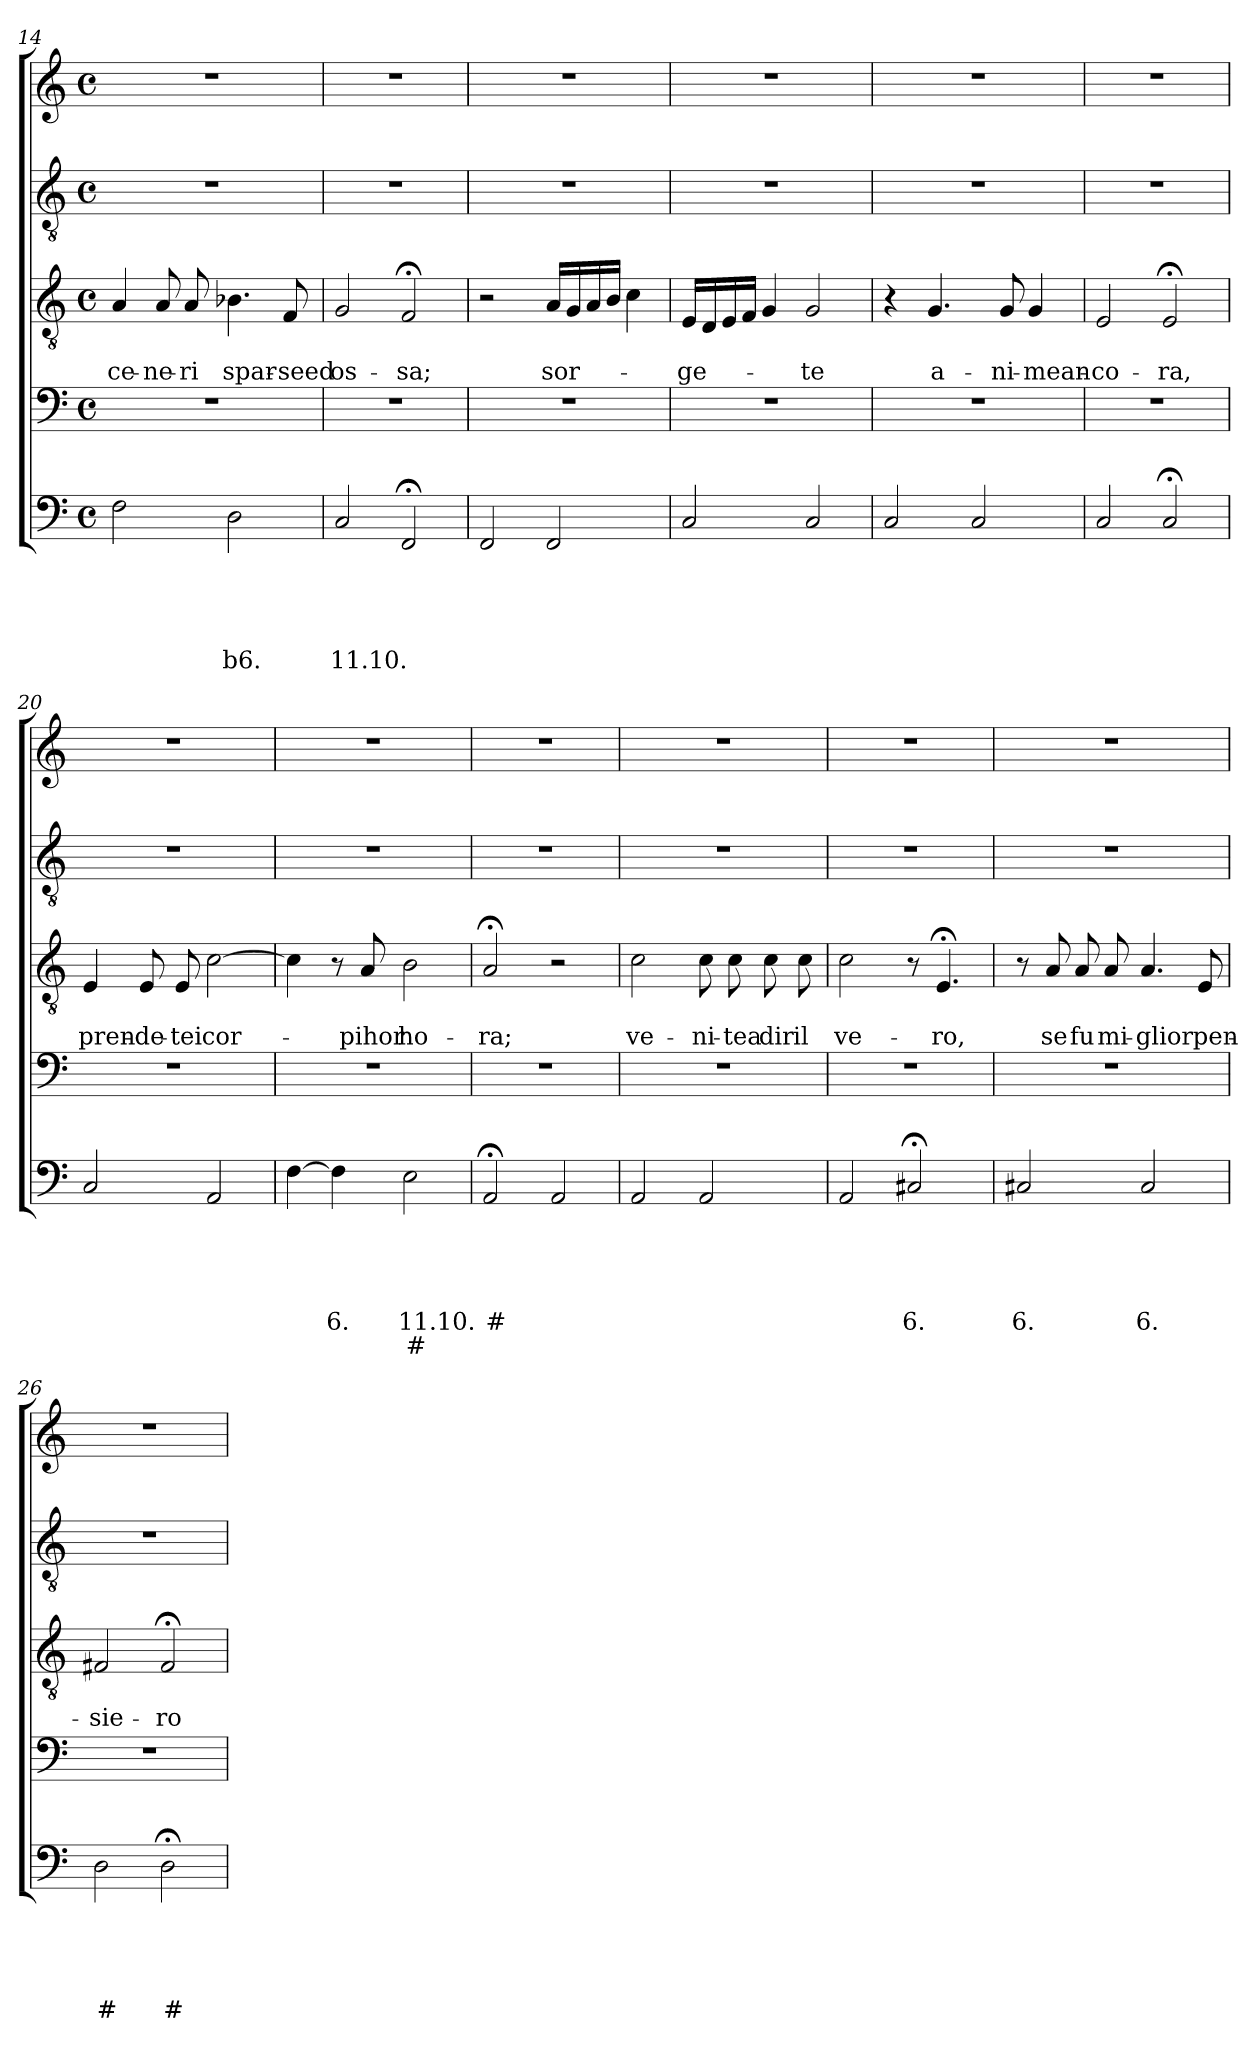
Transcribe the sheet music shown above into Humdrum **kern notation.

**kern	**text	**text	**text	**text	**text	**text	**kern	**kern	**text	**text	**kern	**kern
*part5	*part5	*part5	*part5	*part5	*part5	*part5	*part4	*part3	*part3	*part3	*part2	*part1
*staff5	*staff5	*staff5	*staff5	*staff5	*staff5	*staff5	*staff4	*staff3	*staff3	*staff3	*staff2	*staff1
*clefF4	*	*	*	*	*	*	*clefF4	*clefGv2	*	*	*clefGv2	*clefG2
*k[]	*	*	*	*	*	*	*k[]	*k[]	*	*	*k[]	*k[]
*C:	*	*	*	*	*	*	*C:	*C:	*	*	*C:	*C:
*M4/4	*	*	*	*	*	*	*M4/4	*M4/4	*	*	*M4/4	*M4/4
*met(c)	*	*	*	*	*	*	*met(c)	*met(c)	*	*	*met(c)	*met(c)
=14	=14	=14	=14	=14	=14	=14	=14	=14	=14	=14	=14	=14
2F\	.	.	.	.	.	.	1r	4A/	.	ce-	1r	1r
.	.	.	.	.	.	.	.	8A/	.	-ne-	.	.
.	.	.	.	.	.	.	.	8A/	.	-ri	.	.
2D\	.	.	.	.	b6.	.	.	4.B-X\	.	spar-	.	.
.	.	.	.	.	.	.	.	8F/	.	-seed	.	.
=15	=15	=15	=15	=15	=15	=15	=15	=15	=15	=15	=15	=15
2C/	.	.	.	.	11.10.	.	1r	2G/	.	os-	1r	1r
2FF;</	.	.	.	.	.	.	.	2F;</	.	-sa;	.	.
!!LO:LB:g=z
=16	=16	=16	=16	=16	=16	=16	=16	=16	=16	=16	=16	=16
2FF/	.	.	.	.	.	.	1r	2r	.	.	1r	1r
2FF/	.	.	.	.	.	.	.	16A/LL	.	sor-	.	.
.	.	.	.	.	.	.	.	16G/	.	.	.	.
.	.	.	.	.	.	.	.	16A/	.	.	.	.
.	.	.	.	.	.	.	.	16B/JJ	.	.	.	.
.	.	.	.	.	.	.	.	4c\	.	.	.	.
=17	=17	=17	=17	=17	=17	=17	=17	=17	=17	=17	=17	=17
2C/	.	.	.	.	.	.	1r	16E/LL	.	-ge-	1r	1r
.	.	.	.	.	.	.	.	16D/	.	.	.	.
.	.	.	.	.	.	.	.	16E/	.	.	.	.
.	.	.	.	.	.	.	.	16F/JJ	.	.	.	.
.	.	.	.	.	.	.	.	4G/	.	.	.	.
2C/	.	.	.	.	.	.	.	2G/	.	-te	.	.
=18	=18	=18	=18	=18	=18	=18	=18	=18	=18	=18	=18	=18
2C/	.	.	.	.	.	.	1r	4r	.	.	1r	1r
.	.	.	.	.	.	.	.	4.G/	.	a-	.	.
2C/	.	.	.	.	.	.	.	.	.	.	.	.
.	.	.	.	.	.	.	.	8G/	.	-ni-	.	.
.	.	.	.	.	.	.	.	4G/	.	-mean-	.	.
=19	=19	=19	=19	=19	=19	=19	=19	=19	=19	=19	=19	=19
2C/	.	.	.	.	.	.	1r	2E/	.	-co-	1r	1r
2C;</	.	.	.	.	.	.	.	2E;</	.	-ra,	.	.
=20	=20	=20	=20	=20	=20	=20	=20	=20	=20	=20	=20	=20
2C/	.	.	.	.	.	.	1r	4E/	.	pren-	1r	1r
.	.	.	.	.	.	.	.	8E/	.	-de-	.	.
.	.	.	.	.	.	.	.	8E/	.	-tei	.	.
2AA/	.	.	.	.	.	.	.	[2c\	.	cor-	.	.
!!LO:LB:g=z
=21	=21	=21	=21	=21	=21	=21	=21	=21	=21	=21	=21	=21
[4F\	.	.	.	.	.	.	1r	4c\]	.	.	1r	1r
4F\]	.	.	.	.	6.	.	.	8r	.	.	.	.
.	.	.	.	.	.	.	.	8A/	.	-pihor	.	.
2E\	.	.	.	.	11.10.	#	.	2B\	.	ho-	.	.
=22	=22	=22	=22	=22	=22	=22	=22	=22	=22	=22	=22	=22
2AA;</	.	.	.	.	#	.	1r	2A;</	.	-ra;	1r	1r
2AA/	.	.	.	.	.	.	.	2r	.	.	.	.
=23	=23	=23	=23	=23	=23	=23	=23	=23	=23	=23	=23	=23
2AA/	.	.	.	.	.	.	1r	2c\	.	ve-	1r	1r
2AA/	.	.	.	.	.	.	.	8c\	.	-ni-	.	.
.	.	.	.	.	.	.	.	8c\	.	-tea	.	.
.	.	.	.	.	.	.	.	8c\	.	dir	.	.
.	.	.	.	.	.	.	.	8c\	.	il	.	.
=24	=24	=24	=24	=24	=24	=24	=24	=24	=24	=24	=24	=24
2AA/	.	.	.	.	.	.	1r	2c\	.	ve-	1r	1r
2C#X;</	.	.	.	.	6.	.	.	8r	.	.	.	.
.	.	.	.	.	.	.	.	4.E;</	.	-ro,	.	.
=25	=25	=25	=25	=25	=25	=25	=25	=25	=25	=25	=25	=25
2C#X/	.	.	.	.	6.	.	1r	8r	.	.	1r	1r
.	.	.	.	.	.	.	.	8A/	.	se	.	.
.	.	.	.	.	.	.	.	8A/	.	fu	.	.
.	.	.	.	.	.	.	.	8A/	.	mi-	.	.
2C#/	.	.	.	.	6.	.	.	4.A/	.	-glior	.	.
.	.	.	.	.	.	.	.	8E/	.	pen-	.	.
!!LO:LB:g=z
=26	=26	=26	=26	=26	=26	=26	=26	=26	=26	=26	=26	=26
2D\	.	.	.	.	#	.	1r	2F#X/	.	-sie-	1r	1r
2D;<\	.	.	.	.	#	.	.	2F#;</	.	-ro	.	.
=	=	=	=	=	=	=	=	=	=	=	=	=
*-	*-	*-	*-	*-	*-	*-	*-	*-	*-	*-	*-	*-
